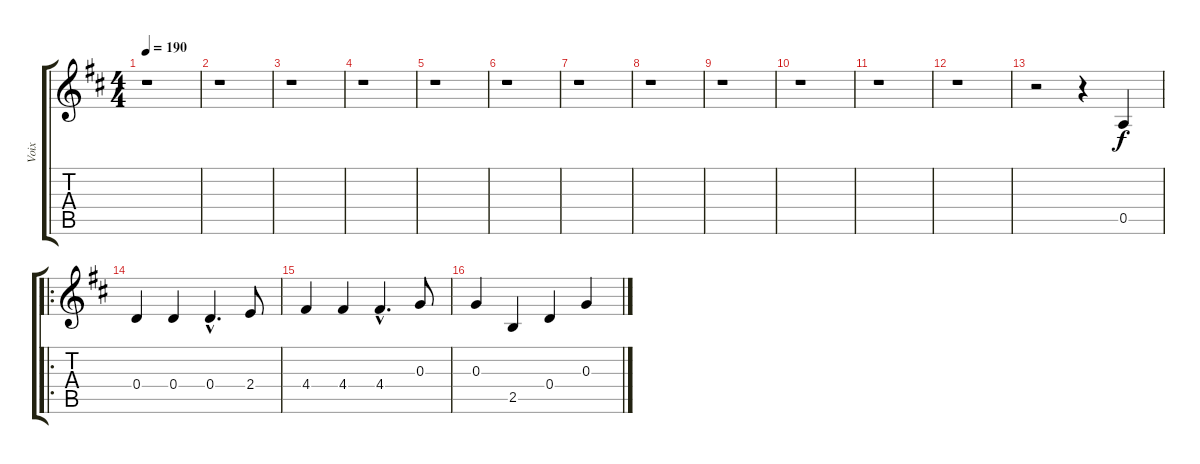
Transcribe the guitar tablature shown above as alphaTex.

\track ("Voix" "Voix") {instrument contrabass}
\staff {score tabs}
\tuning (E4 B3 G3 D3 A2 E2) {hide}
\ts (4 4)
\tempo 190
\clef g2
\ks d
r.1{dy f instrument contrabass} |
r.1 |
r.1 |
r.1 |
r.1 |
r.1 |
r.1 |
r.1 |
r.1 |
r.1 |
r.1 |
r.1 |
r.2 r.4 0.5.4 |
\ro
0.4.4 0.4.4 0.4{hac}.4{d} 2.4.8 |
4.4.4 4.4.4 4.4{hac}.4{d} 0.3.8 |
0.3.4 2.5.4 0.4.4 0.3.4
